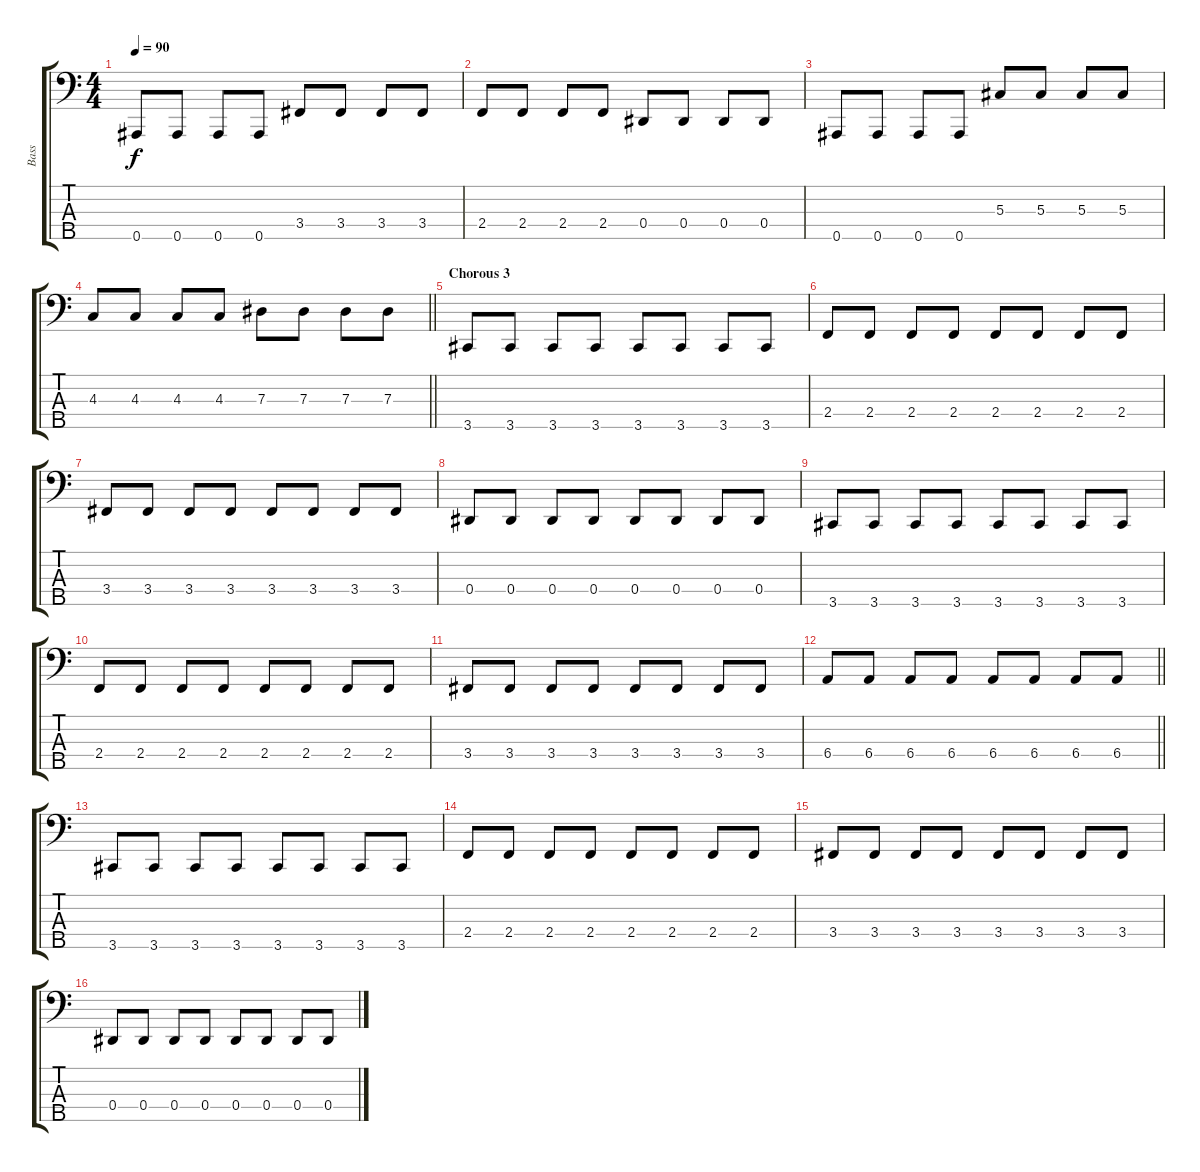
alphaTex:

\track ("Bass" "Bass") {instrument electricbassfinger}
\staff {score tabs}
\tuning (Gb2 Db2 Ab1 Eb1 Bb0) {hide}
\ts (4 4)
\section ("" "")
\tempo 90
\clef f4
\ks c
0.5.8{dy f} 0.5.8 0.5.8 0.5.8 3.4.8 3.4.8 3.4.8 3.4.8 |
2.4.8 2.4.8 2.4.8 2.4.8 0.4.8 0.4.8 0.4.8 0.4.8 |
0.5.8 0.5.8 0.5.8 0.5.8 5.3.8 5.3.8 5.3.8 5.3.8 |
\barLineRight lightlight
4.3.8 4.3.8 4.3.8 4.3.8 7.3.8 7.3.8 7.3.8 7.3.8 |
\section ("" "Chorous 3")
3.5.8 3.5.8 3.5.8 3.5.8 3.5.8 3.5.8 3.5.8 3.5.8 |
2.4.8 2.4.8 2.4.8 2.4.8 2.4.8 2.4.8 2.4.8 2.4.8 |
3.4.8 3.4.8 3.4.8 3.4.8 3.4.8 3.4.8 3.4.8 3.4.8 |
0.4.8 0.4.8 0.4.8 0.4.8 0.4.8 0.4.8 0.4.8 0.4.8 |
3.5.8 3.5.8 3.5.8 3.5.8 3.5.8 3.5.8 3.5.8 3.5.8 |
2.4.8 2.4.8 2.4.8 2.4.8 2.4.8 2.4.8 2.4.8 2.4.8 |
3.4.8 3.4.8 3.4.8 3.4.8 3.4.8 3.4.8 3.4.8 3.4.8 |
\barLineRight lightlight
6.4.8 6.4.8 6.4.8 6.4.8 6.4.8 6.4.8 6.4.8 6.4.8 |
\section ("" "")
3.5.8 3.5.8 3.5.8 3.5.8 3.5.8 3.5.8 3.5.8 3.5.8 |
2.4.8 2.4.8 2.4.8 2.4.8 2.4.8 2.4.8 2.4.8 2.4.8 |
3.4.8 3.4.8 3.4.8 3.4.8 3.4.8 3.4.8 3.4.8 3.4.8 |
0.4.8 0.4.8 0.4.8 0.4.8 0.4.8 0.4.8 0.4.8 0.4.8
